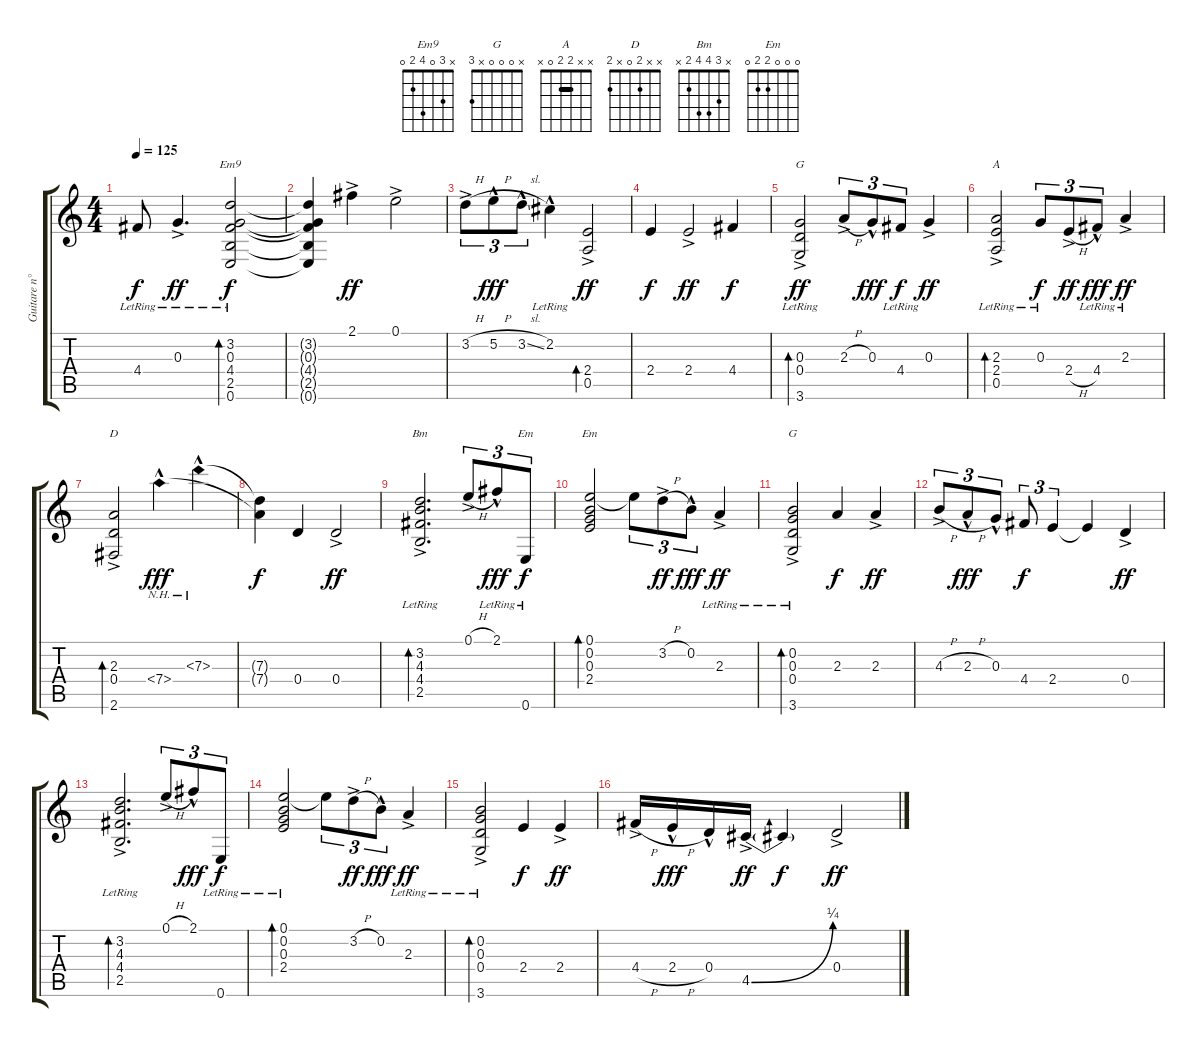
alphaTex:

\track ("Guitare n°2" "Guitare n°") {instrument electricguitarjazz}
\staff {score tabs}
\tuning (E4 B3 G3 D3 A2 E2) {hide}
\chord ("Em9" x 3 0 4 2 0)
\chord ("G" x x 0 0 x 3)
\chord ("A" x x 2 2 0 x) {barre 2}
\chord ("D" x x 2 0 x 2)
\chord ("Bm" x 3 4 4 2 x)
\chord ("Em" 0 0 0 2 x 0)
\chord ("Em" 0 0 0 2 2 0)
\chord ("G" x 0 0 0 x 3)
\ts (4 4)
\tempo 125
\clef g2
\ks c
4.4{lr}.8{dy f} 0.3{ac lr}.4{d dy ff} (3.2 0.3 4.4 2.5 0.6{lr}).2{bd 480 ch "Em9" dy f} |
(3.2{t} 0.3{t} 4.4{t} 2.5{t} 0.6{t}).4 2.1{ac}.4{dy ff} 0.1{ac}.2 |
3.2{h ac}.8{tu (3 2)} 5.2{h hac}.8{tu (3 2) dy fff} 3.2{sl hac}.8{tu (3 2)} 2.2{hac lr}.4 (2.4{ac} 0.5).2{bd 480 dy ff} |
2.4.4{dy f} 2.4{ac}.2{dy ff} 4.4.4{dy f} |
(0.3{ac} 0.4 3.6{lr}).2{bd 480 ch "G" dy ff} 2.3{h ac}.8{tu (3 2)} 0.3{hac}.8{tu (3 2) dy fff} 4.4{lr}.8{tu (3 2) dy f} 0.3{ac}.4{dy ff} |
(2.3{ac} 2.4 0.5{lr}).2{bd 480 ch "A"} 0.3{lr}.8{tu (3 2) dy f} 2.4{h ac}.8{tu (3 2) dy ff} 4.4{hac lr}.8{tu (3 2) dy fff} 2.3{ac lr}.4{dy ff} |
(2.3 0.4{ac} 2.6).2{bd 480 ch "D"} 7.4{nh hac}.4{dy fff} 7.3{nh hac}.4 |
(7.3{t} 7.4{t}).4{dy f} 0.4.4 0.4{ac}.2{dy ff} |
(3.2{ac} 4.3 4.4 2.5{lr}).2{d bd 480 ch "Bm"} 0.1{h ac}.8{tu (3 2)} 2.1{hac lr}.8{tu (3 2) dy fff} 0.6{lr}.8{tu (3 2) ch "Em" dy f} |
(0.1 0.2 0.3 2.4).2{bd 480 ch "Em"} 0.1{t}.8{tu (3 2)} 3.2{h ac}.8{tu (3 2) dy ff} 0.2{hac}.8{tu (3 2) dy fff} 2.3{ac lr}.4{dy ff} |
(0.2{ac} 0.3 0.4 3.6{lr}).2{bd 480 ch "G"} 2.3.4{dy f} 2.3{ac}.4{dy ff} |
4.3{h ac}.8{tu (3 2)} 2.3{h hac}.8{tu (3 2) dy fff} 0.3{hac}.8{tu (3 2)} 4.4.8{tu (3 2) dy f} 2.4.4{tu (3 2)} 2.4{t}.4 0.4{ac}.4{dy ff} |
(3.2{ac} 4.3 4.4 2.5{lr}).2{d bd 480} 0.1{h ac}.8{tu (3 2)} 2.1{hac}.8{tu (3 2) dy fff} 0.6{lr}.8{tu (3 2) dy f} |
(0.1 0.2 0.3 2.4{lr}).2{bd 480} 0.1{t}.8{tu (3 2)} 3.2{h ac}.8{tu (3 2) dy ff} 0.2{hac}.8{tu (3 2) dy fff} 2.3{ac lr}.4{dy ff} |
(0.2{ac} 0.3 0.4 3.6{lr}).2{bd 480} 2.4.4{dy f} 2.4{ac}.4{dy ff} |
4.4{h ac}.16 2.4{h hac}.16{dy fff} 0.4{hac}.16 4.5{be (bend 0 0 60 1) ac}.16{dy ff} 4.5{t}.4{dy f} 0.4{ac}.2{dy ff}
